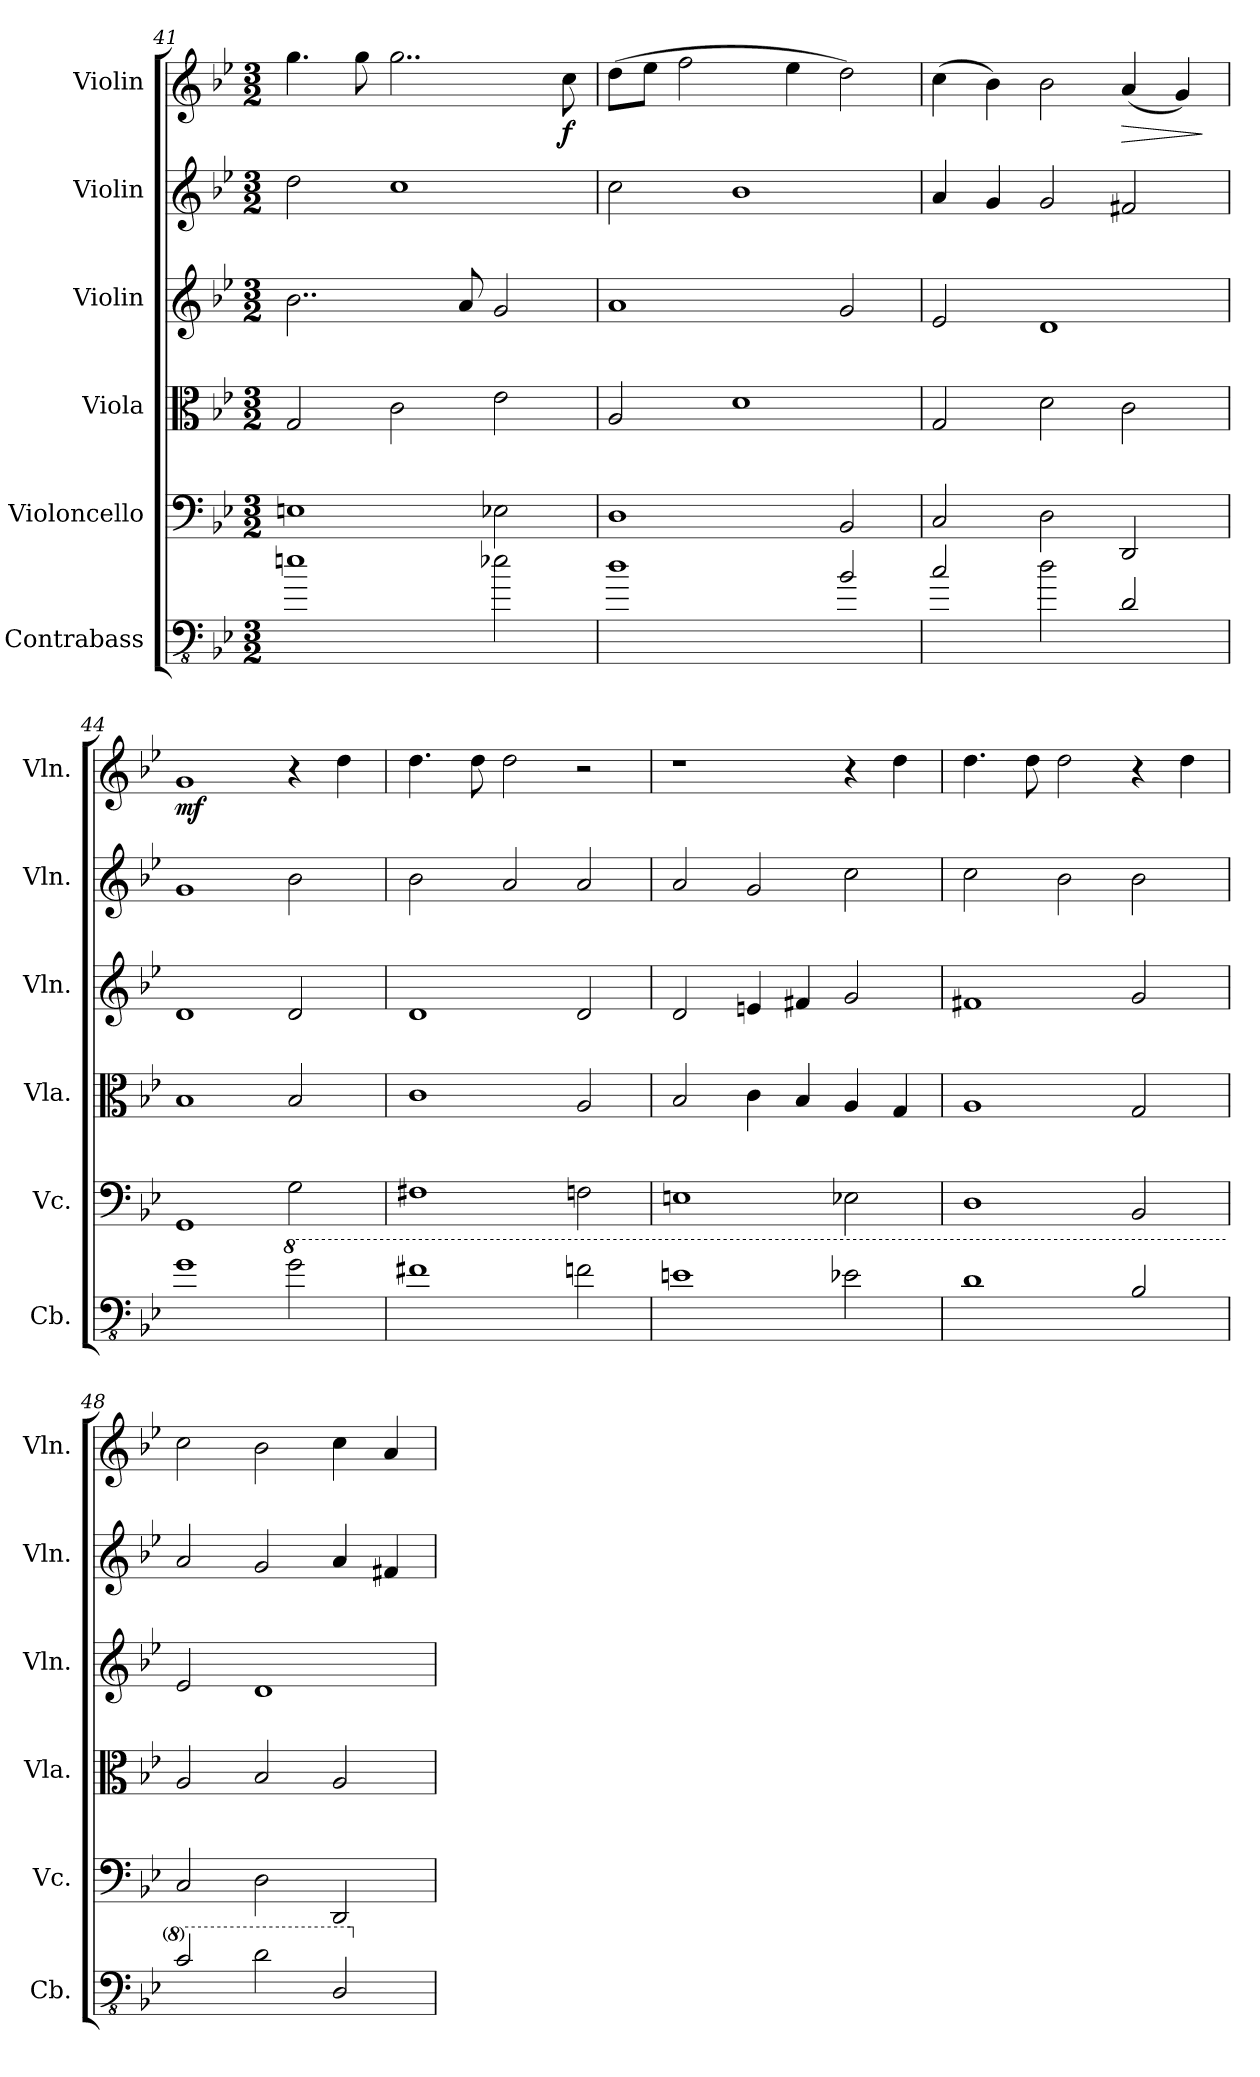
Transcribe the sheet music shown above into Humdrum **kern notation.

**kern	**kern	**kern	**kern	**kern	**kern	**dynam
*part6	*part5	*part4	*part3	*part2	*part1	*part1
*staff6	*staff5	*staff4	*staff3	*staff2	*staff1	*staff1
*I"Contrabass	*I"Violoncello	*I"Viola	*I"Violin	*I"Violin	*I"Violin	*
*I'Cb.	*I'Vc.	*I'Vla.	*I'Vln.	*I'Vln.	*I'Vln.	*
*clefFv4	*clefF4	*clefC3	*clefG2	*clefG2	*clefG2	*
*ITrd7c12	*	*	*	*	*	*
*k[b-e-]	*k[b-e-]	*k[b-e-]	*k[b-e-]	*k[b-e-]	*k[b-e-]	*
*M3/2	*M3/2	*M3/2	*M3/2	*M3/2	*M3/2	*
=41	=41	=41	=41	=41	=41	=41
1En	1En	2G/	2..b-\	2dd\	4.gg\	.
.	.	.	.	.	8gg\	.
.	.	2c\	.	1cc	2..gg\	.
.	.	.	8a/	.	.	.
2E-X\	2E-X\	2e-\	2g/	.	.	.
!	!	!	!	!	!	!LO:DY:b
.	.	.	.	.	8cc\	f
!!LO:LB:g=z
=42	=42	=42	=42	=42	=42	=42
1D	1D	2A/	1a	2cc\	(8dd\L	.
.	.	.	.	.	8ee-\J	.
.	.	.	.	.	2ff\	.
.	.	1d	.	1b-	.	.
.	.	.	.	.	4ee-\	.
2BB-/	2BB-/	.	2g/	.	2dd\)	.
=43	=43	=43	=43	=43	=43	=43
2C/	2C/	2G/	2e-/	4a/	(4cc\	.
.	.	.	.	4g/	4b-\)	.
2D\	2D\	2d\	1d	2g/	2b-\	.
!	!	!	!	!	!	!LO:HP:b
2DD/	2DD/	2c\	.	2f#X/	(4a/	>
.	.	.	.	.	4g/)	.
.	.	.	.	.	.	]
=44	=44	=44	=44	=44	=44	=44
!	!	!	!	!	!	!LO:DY:b
1GG	1GG	1B-	1d	1g	1g	mf
*8va	*	*	*	*	*	*
2G\	2G\	2B-/	2d/	2b-\	4r	.
.	.	.	.	.	4dd\	.
=45	=45	=45	=45	=45	=45	=45
1F#X	1F#X	1c	1d	2b-\	4.dd\	.
.	.	.	.	.	8dd\	.
.	.	.	.	2a/	2dd\	.
2Fn\	2Fn\	2A/	2d/	2a/	2r	.
=46	=46	=46	=46	=46	=46	=46
1En	1En	2B-/	2d/	2a/	1r	.
.	.	4c\	4en/	2g/	.	.
.	.	4B-/	4f#X/	.	.	.
2E-X\	2E-X\	4A/	2g/	2cc\	4r	.
.	.	4G/	.	.	4dd\	.
=47	=47	=47	=47	=47	=47	=47
1D	1D	1A	1f#X	2cc\	4.dd\	.
.	.	.	.	.	8dd\	.
.	.	.	.	2b-\	2dd\	.
2BB-/	2BB-/	2G/	2g/	2b-\	4r	.
.	.	.	.	.	4dd\	.
=48	=48	=48	=48	=48	=48	=48
2C/	2C/	2A/	2e-/	2a/	2cc\	.
2D\	2D\	2B-/	1d	2g/	2b-\	.
2DD/	2DD/	2A/	.	4a/	4cc\	.
.	.	.	.	4f#X/	4a/	.
*X8va	*	*	*	*	*	*
=	=	=	=	=	=	=
*-	*-	*-	*-	*-	*-	*-
